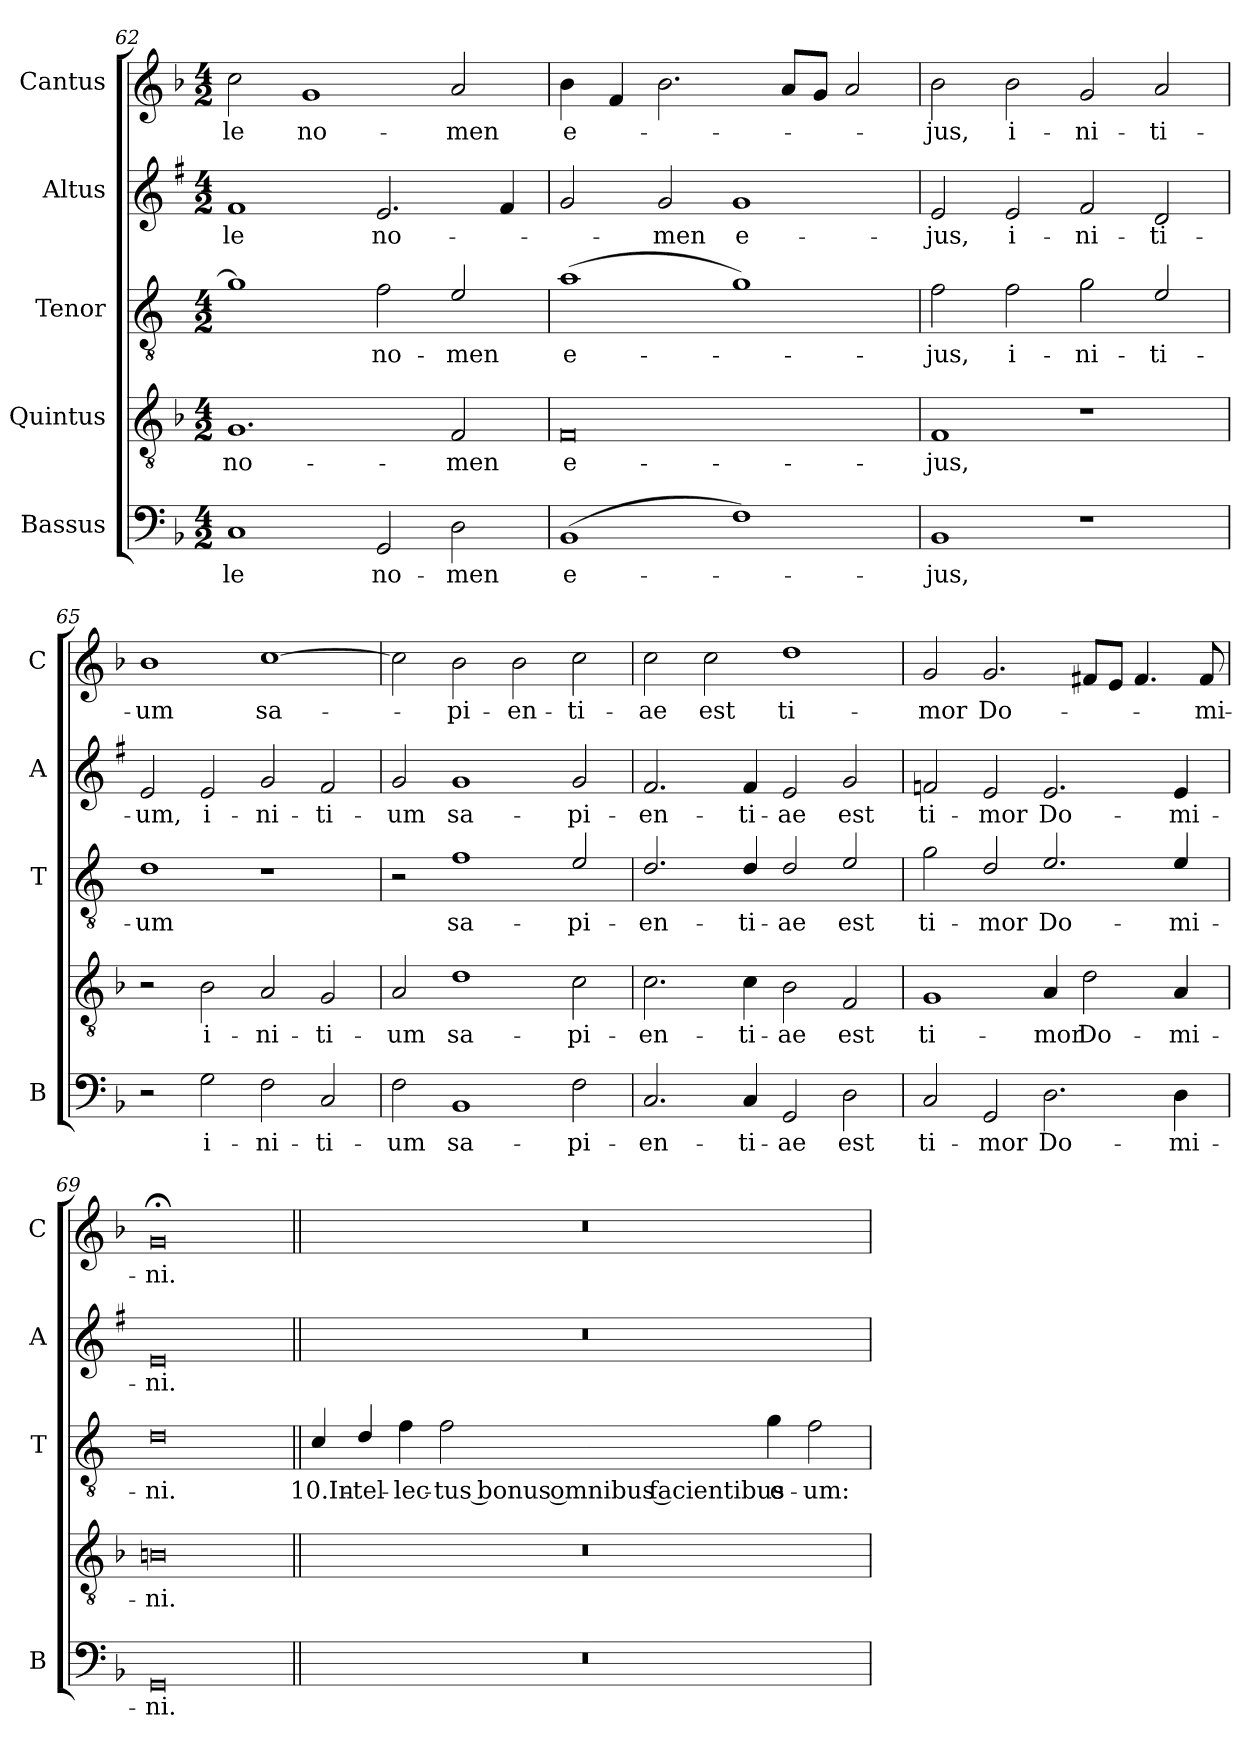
**kern	**text	**kern	**text	**kern	**text	**kern	**text	**kern	**text
*part5	*part5	*part4	*part4	*part3	*part3	*part2	*part2	*part1	*part1
*staff5	*staff5	*staff4	*staff4	*staff3	*staff3	*staff2	*staff2	*staff1	*staff1
*I"Bassus	*	*I"Quintus	*	*I"Tenor	*	*I"Altus	*	*I"Cantus	*
*I'B	*	*	*	*I'T	*	*I'A	*	*I'C	*
*clefF4	*	*clefGv2	*	*clefGv2	*	*clefG2	*	*clefG2	*
*	*	*	*	*ITrd4c7	*	*ITrd1c2	*	*	*
*k[b-]	*	*k[b-]	*	*k[b-]	*	*k[b-]	*	*k[b-]	*
*F:	*	*F:	*	*F:	*	*F:	*	*F:	*
*M4/2	*	*M4/2	*	*M4/2	*	*M4/2	*	*M4/2	*
=62	=62	=62	=62	=62	=62	=62	=62	=62	=62
!	!LO:LY:b	!	!LO:LY:b	!	!	!	!LO:LY:b	!	!LO:LY:b
1C	-le	1.G	no-	1c]	.	1e	-le	2cc\	-le
!	!	!	!	!	!	!	!	!	!LO:LY:b
.	.	.	.	.	.	.	.	1g	no-
!	!LO:LY:b	!	!	!	!LO:LY:b	!	!LO:LY:b	!	!
2GG/	no-	.	.	2B-\	no-	2.d/	no-	.	.
!	!LO:LY:b	!	!LO:LY:b	!	!LO:LY:b	!	!	!	!LO:LY:b
2D\	-men	2F/	-men	2A/	-men	.	.	2a/	-men
.	.	.	.	.	.	4e/	.	.	.
=63	=63	=63	=63	=63	=63	=63	=63	=63	=63
!	!LO:LY:b	!	!LO:LY:b	!	!LO:LY:b	!	!	!	!LO:LY:b
(>1BB-	e-	0F	e-	(>1d	e-	2f/	.	4b-\	e-
.	.	.	.	.	.	.	.	4f/	.
!	!	!	!	!	!	!	!LO:LY:b	!	!
.	.	.	.	.	.	2f/	-men	2.b-\	.
!	!	!	!	!	!	!	!LO:LY:b	!	!
1F)	.	.	.	1c)	.	1f	e-	.	.
.	.	.	.	.	.	.	.	8a/L	.
.	.	.	.	.	.	.	.	8g/J	.
.	.	.	.	.	.	.	.	2a/	.
!!LO:LB:g=z
=64	=64	=64	=64	=64	=64	=64	=64	=64	=64
!	!LO:LY:b	!	!LO:LY:b	!	!LO:LY:b	!	!LO:LY:b	!	!LO:LY:b
1BB-	-jus,	1F	-jus,	2B-\	-jus,	2d/	-jus,	2b-\	-jus,
!	!	!	!	!	!LO:LY:b	!	!LO:LY:b	!	!LO:LY:b
.	.	.	.	2B-\	i-	2d/	i-	2b-\	i-
!	!	!	!	!	!LO:LY:b	!	!LO:LY:b	!	!LO:LY:b
1r	.	1r	.	2c\	-ni-	2e/	-ni-	2g/	-ni-
!	!	!	!	!	!LO:LY:b	!	!LO:LY:b	!	!LO:LY:b
.	.	.	.	2A/	-ti-	2c/	-ti-	2a/	-ti-
=65	=65	=65	=65	=65	=65	=65	=65	=65	=65
!	!	!	!	!	!LO:LY:b	!	!LO:LY:b	!	!LO:LY:b
2r	.	2r	.	1G	-um	2d/	-um,	1b-	-um
!	!LO:LY:b	!	!LO:LY:b	!	!	!	!LO:LY:b	!	!
2G\	i-	2B-\	i-	.	.	2d/	i-	.	.
!	!LO:LY:b	!	!LO:LY:b	!	!	!	!LO:LY:b	!	!LO:LY:b
2F\	-ni-	2A/	-ni-	1r	.	2f/	-ni-	[1cc	sa-
!	!LO:LY:b	!	!LO:LY:b	!	!	!	!LO:LY:b	!	!
2C/	-ti-	2G/	-ti-	.	.	2e/	-ti-	.	.
=66	=66	=66	=66	=66	=66	=66	=66	=66	=66
!	!LO:LY:b	!	!LO:LY:b	!	!	!	!LO:LY:b	!	!
2F\	-um	2A/	-um	2r	.	2f/	-um	2cc\]	.
!	!LO:LY:b	!	!LO:LY:b	!	!LO:LY:b	!	!LO:LY:b	!	!LO:LY:b
1BB-	sa-	1d	sa-	1B-	sa-	1f	sa-	2b-\	-pi-
!	!	!	!	!	!	!	!	!	!LO:LY:b
.	.	.	.	.	.	.	.	2b-\	-en-
!	!LO:LY:b	!	!LO:LY:b	!	!LO:LY:b	!	!LO:LY:b	!	!LO:LY:b
2F\	-pi-	2c\	-pi-	2A/	-pi-	2f/	-pi-	2cc\	-ti-
=67	=67	=67	=67	=67	=67	=67	=67	=67	=67
!	!LO:LY:b	!	!LO:LY:b	!	!LO:LY:b	!	!LO:LY:b	!	!LO:LY:b
2.C/	-en-	2.c\	-en-	2.G/	-en-	2.e/	-en-	2cc\	-ae
!	!	!	!	!	!	!	!	!	!LO:LY:b
.	.	.	.	.	.	.	.	2cc\	est
!	!LO:LY:b	!	!LO:LY:b	!	!LO:LY:b	!	!LO:LY:b	!	!
4C/	-ti-	4c\	-ti-	4G/	-ti-	4e/	-ti-	.	.
!	!LO:LY:b	!	!LO:LY:b	!	!LO:LY:b	!	!LO:LY:b	!	!LO:LY:b
2GG/	-ae	2B-\	-ae	2G/	-ae	2d/	-ae	1dd	ti-
!	!LO:LY:b	!	!LO:LY:b	!	!LO:LY:b	!	!LO:LY:b	!	!
2D\	est	2F/	est	2A/	est	2f/	est	.	.
=68	=68	=68	=68	=68	=68	=68	=68	=68	=68
!	!LO:LY:b	!	!LO:LY:b	!	!LO:LY:b	!	!LO:LY:b	!	!LO:LY:b
2C/	ti-	1G	ti-	2c\	ti-	2e-X/	ti-	2g/	-mor
!	!LO:LY:b	!	!	!	!LO:LY:b	!	!LO:LY:b	!	!LO:LY:b
2GG/	-mor	.	.	2G/	-mor	2d/	-mor	2.g/	Do-
!	!LO:LY:b	!	!LO:LY:b	!	!LO:LY:b	!	!LO:LY:b	!	!
2.D\	Do-	4A/	-mor	2.A/	Do-	2.d/	Do-	.	.
!	!	!	!LO:LY:b	!	!	!	!	!	!
.	.	2d\	Do-	.	.	.	.	8f#X/L	.
.	.	.	.	.	.	.	.	8e/J	.
.	.	.	.	.	.	.	.	4.f#/	.
!	!LO:LY:b	!	!LO:LY:b	!	!LO:LY:b	!	!LO:LY:b	!	!
4D\	-mi-	4A/	-mi-	4A/	-mi-	4d/	-mi-	.	.
!	!	!	!	!	!	!	!	!	!LO:LY:b
.	.	.	.	.	.	.	.	8f#/	-mi-
=69	=69	=69	=69	=69	=69	=69	=69	=69	=69
!	!LO:LY:b	!	!LO:LY:b	!	!LO:LY:b	!	!LO:LY:b	!	!LO:LY:b
0GG	-ni.	0Bn	-ni.	0G	-ni.	0d	-ni.	0g;<	-ni.
!!LO:LB:g=z
=70||	=70||	=70||	=70||	=70||	=70||	=70||	=70||	=70||	=70||
!	!	!	!	!	!LO:LY:b	!	!	!	!
0r	.	0r	.	4F/	10.In-	0r	.	0r	.
!	!	!	!	!	!LO:LY:b	!	!	!	!
.	.	.	.	4G/	-tel-	.	.	.	.
!	!	!	!	!	!LO:LY:b	!	!	!	!
.	.	.	.	4B-\	-lec-	.	.	.	.
!	!	!	!	!	!LO:LY:b	!	!	!	!
.	.	.	.	2B-\	-tus bonus omnibus facientibus	.	.	.	.
!	!	!	!	!	!LO:LY:b	!	!	!	!
.	.	.	.	4c\	e-	.	.	.	.
!	!	!	!	!	!LO:LY:b	!	!	!	!
.	.	.	.	2B-\	-um:	.	.	.	.
=	=	=	=	=	=	=	=	=	=
*-	*-	*-	*-	*-	*-	*-	*-	*-	*-
